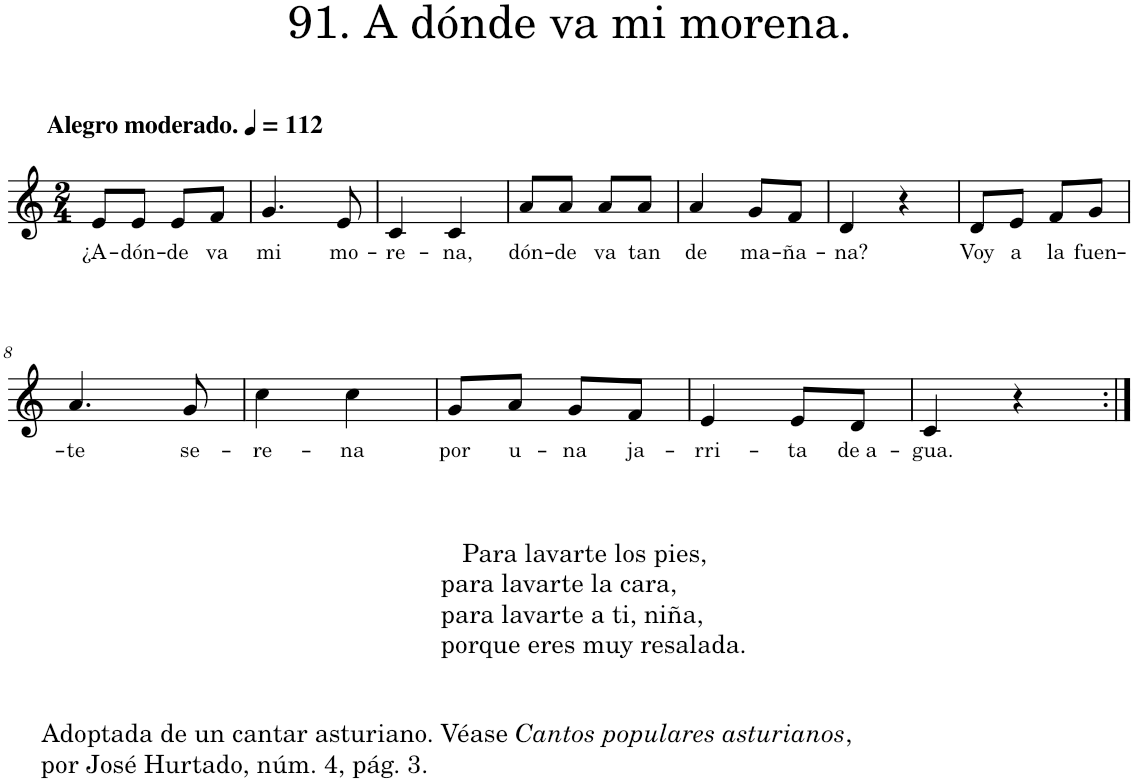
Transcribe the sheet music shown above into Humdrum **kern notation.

**kern	**text
*part1	*part1
*staff1	*staff1
*I"Piano	*
*I'Pno.	*
*clefG2	*
*k[]	*
*M2/4	*
*MM112	*
=1	=1
!LO:TX:a:B:t=Alegro moderado.	!
!	!LO:LY:b
8e/L	¿A-
!	!LO:LY:b
8e/J	-dón-
!	!LO:LY:b
8e/L	-de
!	!LO:LY:b
8f/J	va
=2	=2
!	!LO:LY:b
4.g/	mi
!	!LO:LY:b
8e/	mo-
=3	=3
!	!LO:LY:b
4c/	-re-
!	!LO:LY:b
4c/	-na,
=4	=4
!	!LO:LY:b
8a/L	dón-
!	!LO:LY:b
8a/J	-de
!	!LO:LY:b
8a/L	va
!	!LO:LY:b
8a/J	tan
=5	=5
!	!LO:LY:b
4a/	de
!	!LO:LY:b
8g/L	ma-
!	!LO:LY:b
8f/J	-ña-
=6	=6
!	!LO:LY:b
4d/	-na?
4r	.
=7	=7
!	!LO:LY:b
8d/L	Voy
!	!LO:LY:b
8e/J	a
!	!LO:LY:b
8f/L	la
!	!LO:LY:b
8g/J	fuen-
!!LO:LB:g=z
=8	=8
!LO:TX:b:t=Para lavarte los pies,	!
!LO:TX:b:t=para lavarte la cara,	!
!LO:TX:b:t=para lavarte a ti, niña,	!
!LO:TX:b:t=porque eres muy resalada.	!
!	!LO:LY:b
4.a/	-te
!	!LO:LY:b
8g/	se-
=9	=9
!LO:TX:b:t=Adoptada de un cantar asturiano. Véase	!
!LO:TX:b:i:t=Cantos populares asturianos	!
!LO:TX:b:t=,	!
!LO:TX:b:t=por José Hurtado, núm. 4, pág. 3.	!
!	!LO:LY:b
4cc\	-re-
!	!LO:LY:b
4cc\	-na
=10	=10
!	!LO:LY:b
8g/L	por
!	!LO:LY:b
8a/J	u-
!	!LO:LY:b
8g/L	-na
!	!LO:LY:b
8f/J	ja-
=11	=11
!	!LO:LY:b
4e/	-rri-
!	!LO:LY:b
8e/L	-ta
!	!LO:LY:b
8d/J	de a-
=12	=12
!	!LO:LY:b
4c/	-gua.
4r	.
=:|!	=:|!
*-	*-
